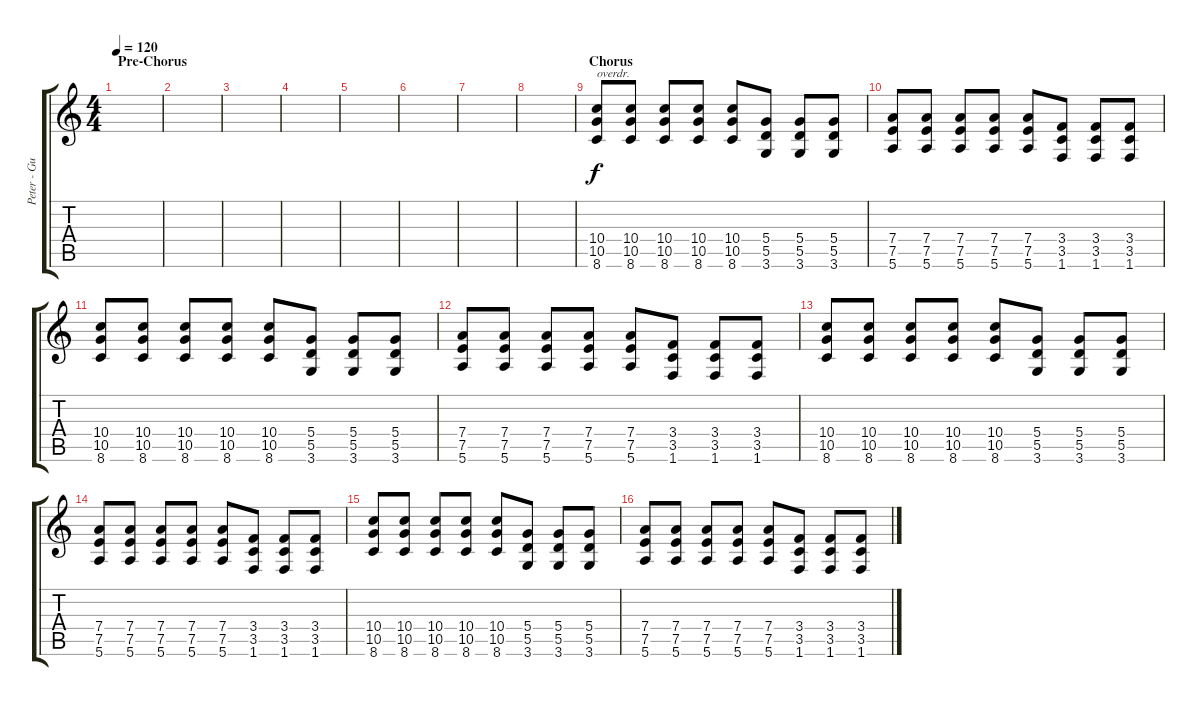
\track ("Peter - Guitar II (Fills)" "Peter - Gu") {instrument electricguitarclean}
\staff {score tabs}
\tuning (E4 B3 G3 D3 A2 E2) {hide}
\ts (4 4)
\section ("" "Pre-Chorus")
\tempo 120
\clef g2
\ks c
|
|
|
|
|
|
|
|
\section ("" "Chorus")
(10.4 10.5 8.6).8{txt "overdr." instrument overdrivenguitar} (10.4 10.5 8.6).8 (10.4 10.5 8.6).8 (10.4 10.5 8.6).8 (10.4 10.5 8.6).8 (5.4 5.5 3.6).8 (5.4 5.5 3.6).8 (5.4 5.5 3.6).8 |
(7.4 7.5 5.6).8 (7.4 7.5 5.6).8 (7.4 7.5 5.6).8 (7.4 7.5 5.6).8 (7.4 7.5 5.6).8 (3.4 3.5 1.6).8 (3.4 3.5 1.6).8 (3.4 3.5 1.6).8 |
(10.4 10.5 8.6).8 (10.4 10.5 8.6).8 (10.4 10.5 8.6).8 (10.4 10.5 8.6).8 (10.4 10.5 8.6).8 (5.4 5.5 3.6).8 (5.4 5.5 3.6).8 (5.4 5.5 3.6).8 |
(7.4 7.5 5.6).8 (7.4 7.5 5.6).8 (7.4 7.5 5.6).8 (7.4 7.5 5.6).8 (7.4 7.5 5.6).8 (3.4 3.5 1.6).8 (3.4 3.5 1.6).8 (3.4 3.5 1.6).8 |
(10.4 10.5 8.6).8 (10.4 10.5 8.6).8 (10.4 10.5 8.6).8 (10.4 10.5 8.6).8 (10.4 10.5 8.6).8 (5.4 5.5 3.6).8 (5.4 5.5 3.6).8 (5.4 5.5 3.6).8 |
(7.4 7.5 5.6).8 (7.4 7.5 5.6).8 (7.4 7.5 5.6).8 (7.4 7.5 5.6).8 (7.4 7.5 5.6).8 (3.4 3.5 1.6).8 (3.4 3.5 1.6).8 (3.4 3.5 1.6).8 |
(10.4 10.5 8.6).8 (10.4 10.5 8.6).8 (10.4 10.5 8.6).8 (10.4 10.5 8.6).8 (10.4 10.5 8.6).8 (5.4 5.5 3.6).8 (5.4 5.5 3.6).8 (5.4 5.5 3.6).8 |
(7.4 7.5 5.6).8 (7.4 7.5 5.6).8 (7.4 7.5 5.6).8 (7.4 7.5 5.6).8 (7.4 7.5 5.6).8 (3.4 3.5 1.6).8 (3.4 3.5 1.6).8 (3.4 3.5 1.6).8
